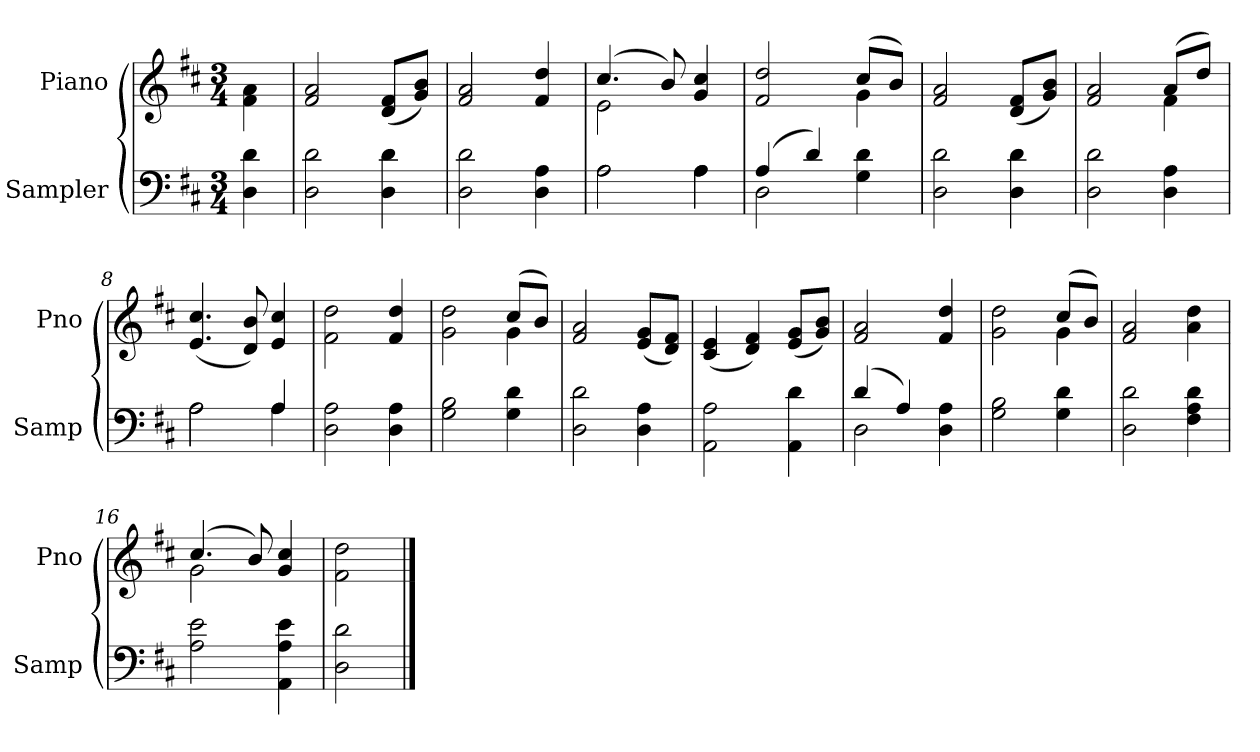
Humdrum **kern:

**kern	**kern
*part2	*part1
*staff2	*staff1
*I"Sampler	*I"Piano
*I'Samp	*I'Pno
*clefF4	*clefG2
*k[f#c#]	*k[f#c#]
*D:	*D:
*M3/4	*M3/4
=1	=1
4D 4d	4f#\ 4a\
=2	=2
2D 2d	2f# 2a
4D 4d	(8d/ 8f#/L
.	8g/ 8b/J)
=3	=3
2D 2d	2f# 2a
4D 4A	4f# 4dd
=4	=4
*^	*^
2A\	2A	(4.cc#/	2e
.	.	8b/)	.
4A\	4A	4g/ 4cc#/	4ryy
=5	=5	=5	=5
(4A/	2D	2f# 2dd	2ryy
4d/)	.	.	.
4G 4d	4ryy	(8cc#/L	4g
.	.	8b/J)	.
*v	*v	*	*
*	*v	*v
=6	=6
2D 2d	2f# 2a
4D 4d	(8d/ 8f#/L
.	8g/ 8b/J)
=7	=7
*	*^
2D 2d	2f# 2a	2ryy
4D 4A	(8a/L	4f#
.	8dd/J)	.
*	*v	*v
=8	=8
*^	*
2A\	2A	(4.e/ 4.cc#/
.	.	8d/ 8b/)
4A/	4A	4e 4cc#
*v	*v	*
=9	=9
2D\ 2A\	2f#\ 2dd\
4D 4A	4f# 4dd
=10	=10
*	*^
2G 2B	2g 2dd	2ryy
4G 4d	(8cc#/L	4g
.	8b/J)	.
*	*v	*v
=11	=11
2D 2d	2f# 2a
4D 4A	(8e/ 8g/L
.	8d/ 8f#/J)
=12	=12
2AA 2A	(4c# 4e
.	4d 4f#)
4AA 4d	(8e/ 8g/L
.	8g/ 8b/J)
=13	=13
*^	*
(4d/	2D	2f# 2a
4A/)	.	.
4D 4A	4ryy	4f# 4dd
*v	*v	*
=14	=14
*	*^
2G 2B	2g 2dd	2ryy
4G 4d	(8cc#/L	4g
.	8b/J)	.
*	*v	*v
=15	=15
2D 2d	2f# 2a
4F# 4A 4d	4a 4dd
=16	=16
*	*^
2A 2e	(4.cc#/	2g
.	8b/)	.
4AA 4A 4e	4g 4cc#	4ryy
*	*v	*v
=17	=17
2D 2d	2f#\ 2dd\
==	==
*-	*-
